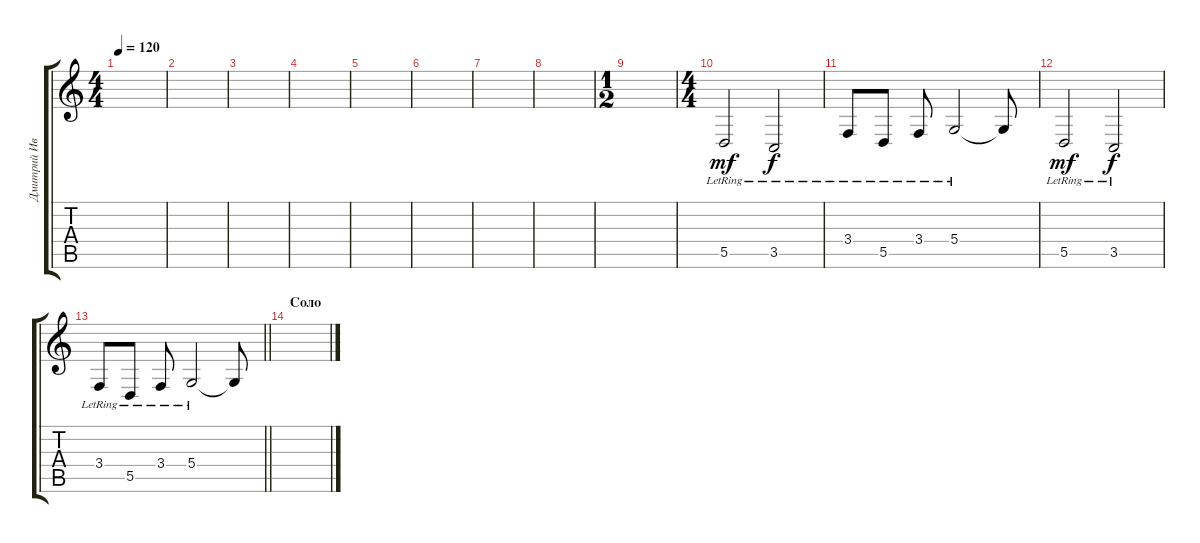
\track ("Дмитрий Иванов        (Синтезатор)" "Дмитрий Ив") {instrument fx1rain}
\staff {score tabs}
\tuning (E4 B3 G3 D3 A2 E2) {hide}
\ts (4 4)
\tempo 120
\clef g2
\ks c
|
|
|
|
|
|
|
|
\ts (1 2)
|
\ts (4 4)
5.5{lr}.2{dy mf} 3.5{lr}.2{dy f} |
3.4{lr}.8 5.5{lr}.8 3.4{lr}.8 5.4{lr}.2 5.4{t}.8 |
5.5{lr}.2{dy mf} 3.5{lr}.2{dy f} |
\barLineRight lightlight
3.4{lr}.8 5.5{lr}.8 3.4{lr}.8 5.4{lr}.2 5.4{t}.8 |
\section ("" "Соло")
